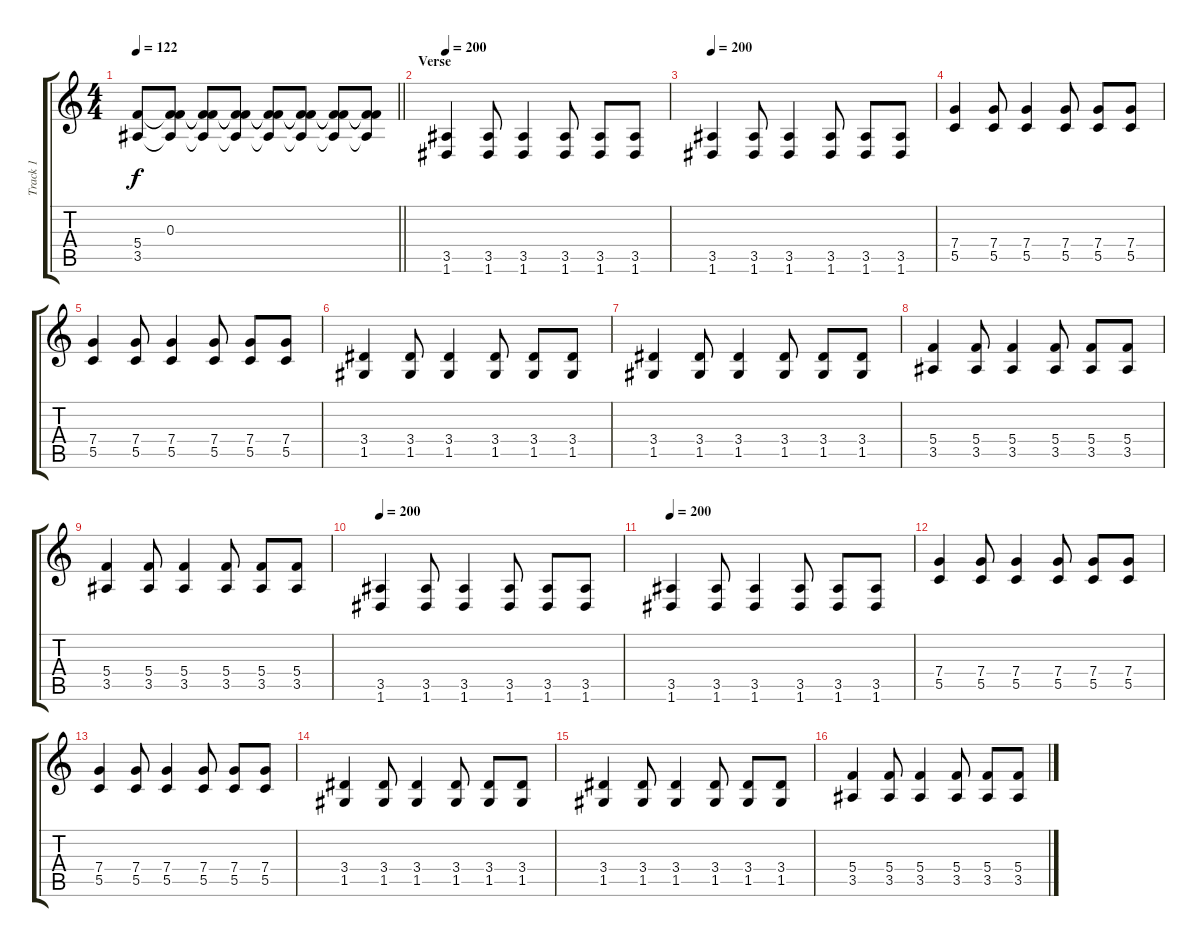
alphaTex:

\track ("Track 1" "Track 1") {instrument distortionguitar}
\staff {score tabs}
\tuning (D4 A3 F3 C3 G2 D2) {hide}
\ts (4 4)
\tempo 122
\clef g2
\barLineRight lightlight
\ks c
(5.4 3.5).8{dy f} (0.3{t} 5.4{t} 3.5{t}).8 (0.3{t} 5.4{t} 3.5{t}).8 (0.3{t} 5.4{t} 3.5{t}).8 (0.3{t} 5.4{t} 3.5{t}).8 (0.3{t} 5.4{t} 3.5{t}).8 (0.3{t} 5.4{t} 3.5{t}).8 (0.3{t} 5.4{t} 3.5{t}).8 |
\section ("" "Verse")
\tempo 200
(3.5 1.6).4 (3.5 1.6).8 (3.5 1.6).4 (3.5 1.6).8 (3.5 1.6).8 (3.5 1.6).8 |
\tempo 200
(3.5 1.6).4 (3.5 1.6).8 (3.5 1.6).4 (3.5 1.6).8 (3.5 1.6).8 (3.5 1.6).8 |
(7.4 5.5).4 (7.4 5.5).8 (7.4 5.5).4 (7.4 5.5).8 (7.4 5.5).8 (7.4 5.5).8 |
(7.4 5.5).4 (7.4 5.5).8 (7.4 5.5).4 (7.4 5.5).8 (7.4 5.5).8 (7.4 5.5).8 |
(3.4 1.5).4 (3.4 1.5).8 (3.4 1.5).4 (3.4 1.5).8 (3.4 1.5).8 (3.4 1.5).8 |
(3.4 1.5).4 (3.4 1.5).8 (3.4 1.5).4 (3.4 1.5).8 (3.4 1.5).8 (3.4 1.5).8 |
(5.4 3.5).4 (5.4 3.5).8 (5.4 3.5).4 (5.4 3.5).8 (5.4 3.5).8 (5.4 3.5).8 |
(5.4 3.5).4 (5.4 3.5).8 (5.4 3.5).4 (5.4 3.5).8 (5.4 3.5).8 (5.4 3.5).8 |
\tempo 200
(3.5 1.6).4 (3.5 1.6).8 (3.5 1.6).4 (3.5 1.6).8 (3.5 1.6).8 (3.5 1.6).8 |
\tempo 200
(3.5 1.6).4 (3.5 1.6).8 (3.5 1.6).4 (3.5 1.6).8 (3.5 1.6).8 (3.5 1.6).8 |
(7.4 5.5).4 (7.4 5.5).8 (7.4 5.5).4 (7.4 5.5).8 (7.4 5.5).8 (7.4 5.5).8 |
(7.4 5.5).4 (7.4 5.5).8 (7.4 5.5).4 (7.4 5.5).8 (7.4 5.5).8 (7.4 5.5).8 |
(3.4 1.5).4 (3.4 1.5).8 (3.4 1.5).4 (3.4 1.5).8 (3.4 1.5).8 (3.4 1.5).8 |
(3.4 1.5).4 (3.4 1.5).8 (3.4 1.5).4 (3.4 1.5).8 (3.4 1.5).8 (3.4 1.5).8 |
(5.4 3.5).4 (5.4 3.5).8 (5.4 3.5).4 (5.4 3.5).8 (5.4 3.5).8 (5.4 3.5).8
